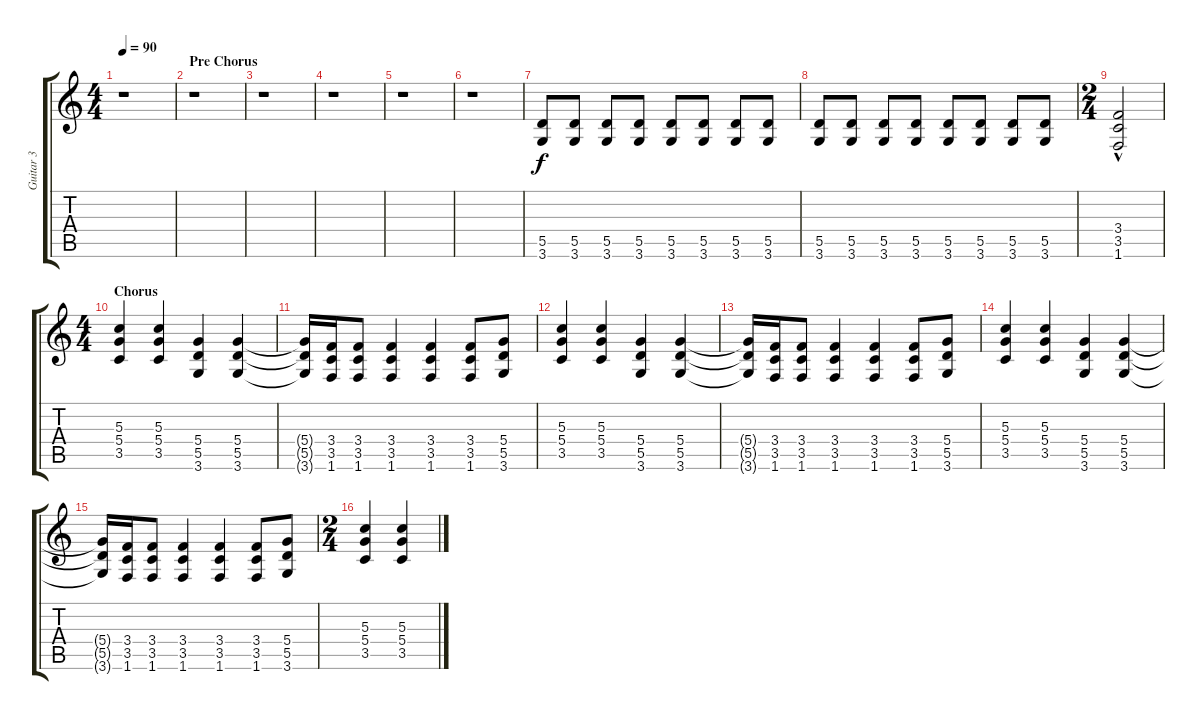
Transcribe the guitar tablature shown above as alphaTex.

\track ("Guitar 3" "Guitar 3") {instrument distortionguitar}
\staff {score tabs}
\tuning (E4 B3 G3 D3 A2 E2) {hide}
\ts (4 4)
\tempo 90
\clef g2
\ks c
r.1{dy f} |
\section ("" "Pre Chorus")
r.1 |
r.1 |
r.1 |
r.1 |
r.1 |
(5.5 3.6).8 (5.5 3.6).8 (5.5 3.6).8 (5.5 3.6).8 (5.5 3.6).8 (5.5 3.6).8 (5.5 3.6).8 (5.5 3.6).8 |
(5.5 3.6).8 (5.5 3.6).8 (5.5 3.6).8 (5.5 3.6).8 (5.5 3.6).8 (5.5 3.6).8 (5.5 3.6).8 (5.5 3.6).8 |
\ts (2 4)
(3.4 3.5{hac} 1.6).2 |
\ts (4 4)
\section ("" "Chorus")
(5.3 5.4 3.5).4 (5.3 5.4 3.5).4 (5.4 5.5 3.6).4 (5.4 5.5 3.6).4 |
(5.4{t} 5.5{t} 3.6{t}).16 (3.4 3.5 1.6).16 (3.4 3.5 1.6).8 (3.4 3.5 1.6).4 (3.4 3.5 1.6).4 (3.4 3.5 1.6).8 (5.4 5.5 3.6).8 |
(5.3 5.4 3.5).4 (5.3 5.4 3.5).4 (5.4 5.5 3.6).4 (5.4 5.5 3.6).4 |
(5.4{t} 5.5{t} 3.6{t}).16 (3.4 3.5 1.6).16 (3.4 3.5 1.6).8 (3.4 3.5 1.6).4 (3.4 3.5 1.6).4 (3.4 3.5 1.6).8 (5.4 5.5 3.6).8 |
(5.3 5.4 3.5).4 (5.3 5.4 3.5).4 (5.4 5.5 3.6).4 (5.4 5.5 3.6).4 |
(5.4{t} 5.5{t} 3.6{t}).16 (3.4 3.5 1.6).16 (3.4 3.5 1.6).8 (3.4 3.5 1.6).4 (3.4 3.5 1.6).4 (3.4 3.5 1.6).8 (5.4 5.5 3.6).8 |
\ts (2 4)
(5.3 5.4 3.5).4 (5.3 5.4 3.5).4
